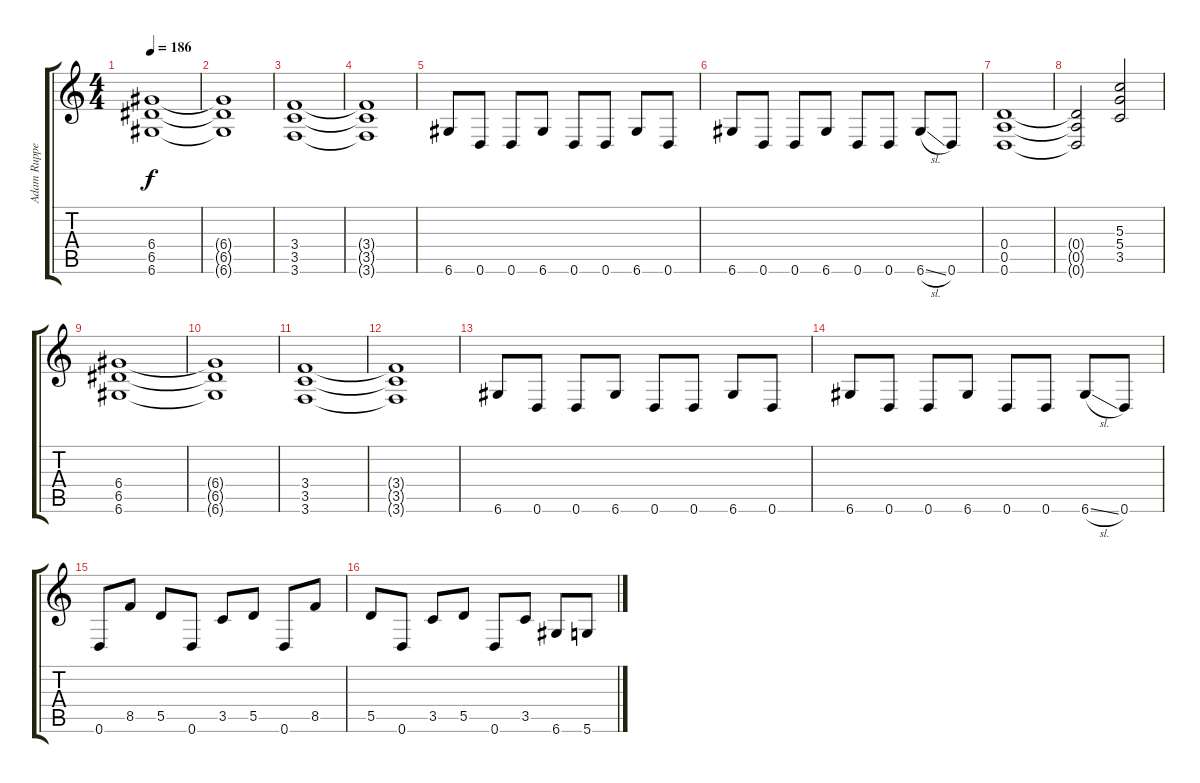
\track ("Adam Ruppel" "Adam Ruppe") {instrument distortionguitar}
\staff {score tabs}
\tuning (E4 B3 G3 D3 A2 D2) {hide}
\ts (4 4)
\tempo 186
\clef g2
\ks c
(6.4 6.5 6.6).1{dy f} |
(6.4{t} 6.5{t} 6.6{t}).1 |
(3.4 3.5 3.6).1 |
(3.4{t} 3.5{t} 3.6{t}).1 |
6.6.8 0.6.8 0.6.8 6.6.8 0.6.8 0.6.8 6.6.8 0.6.8 |
6.6.8 0.6.8 0.6.8 6.6.8 0.6.8 0.6.8 6.6{sl}.8 0.6.8 |
(0.4 0.5 0.6).1 |
(0.4{t} 0.5{t} 0.6{t}).2 (5.3 5.4 3.5).2 |
(6.4 6.5 6.6).1 |
(6.4{t} 6.5{t} 6.6{t}).1 |
(3.4 3.5 3.6).1 |
(3.4{t} 3.5{t} 3.6{t}).1 |
6.6.8 0.6.8 0.6.8 6.6.8 0.6.8 0.6.8 6.6.8 0.6.8 |
6.6.8 0.6.8 0.6.8 6.6.8 0.6.8 0.6.8 6.6{sl}.8 0.6.8 |
0.6.8 8.5.8 5.5.8 0.6.8 3.5.8 5.5.8 0.6.8 8.5.8 |
5.5.8 0.6.8 3.5.8 5.5.8 0.6.8 3.5.8 6.6.8 5.6.8
